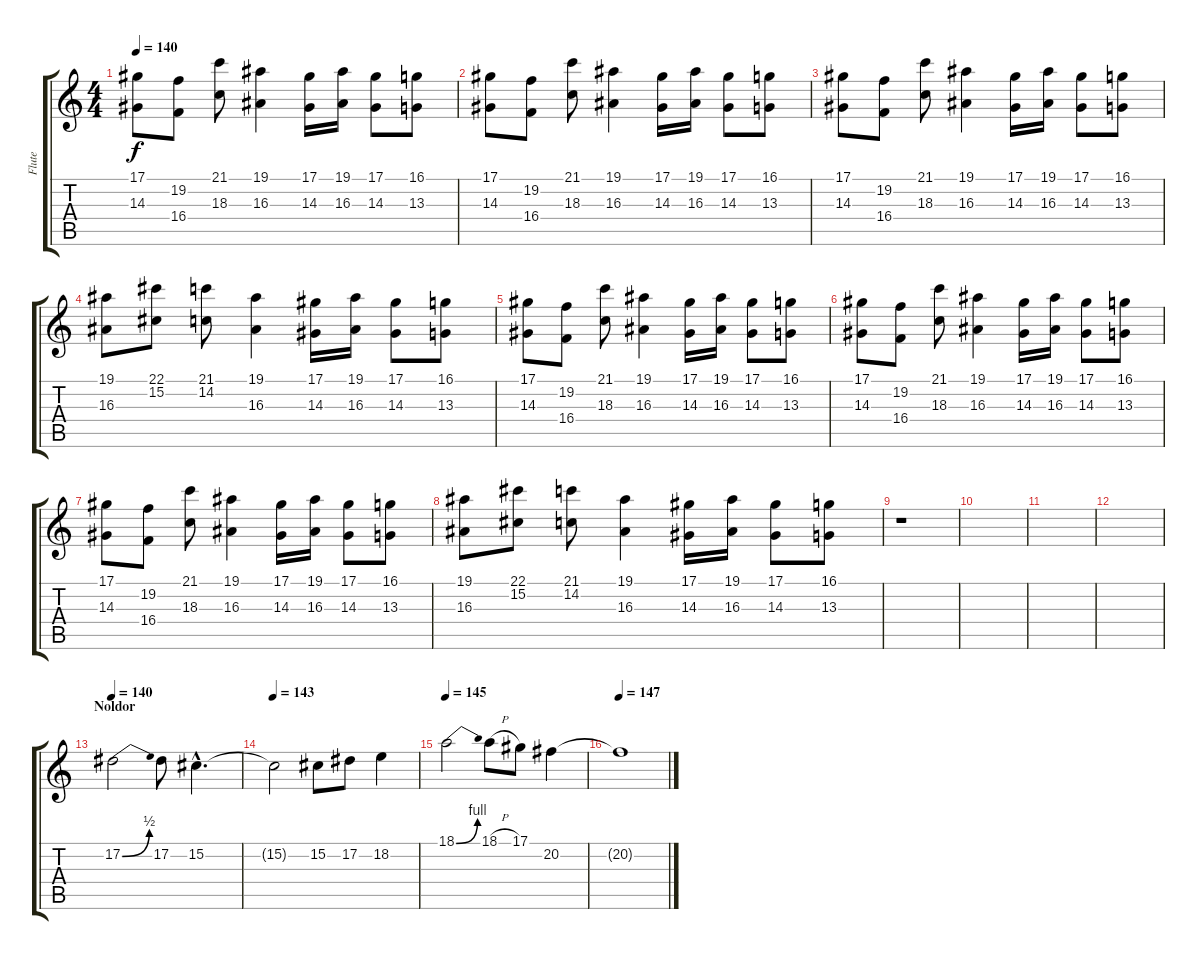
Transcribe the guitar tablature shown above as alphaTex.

\track ("Flute" "Flute") {instrument flute}
\staff {score tabs}
\tuning (Eb4 Bb3 Gb3 Db3 Ab2 Eb2) {hide}
\ts (4 4)
\tempo 140
\clef g2
\ks c
(17.1 14.3).8{dy f} (19.2 16.4).8 (21.1 18.3).8 (19.1 16.3).4 (17.1 14.3).16 (19.1 16.3).16 (17.1 14.3).8 (16.1 13.3).8 |
(17.1 14.3).8 (19.2 16.4).8 (21.1 18.3).8 (19.1 16.3).4 (17.1 14.3).16 (19.1 16.3).16 (17.1 14.3).8 (16.1 13.3).8 |
(17.1 14.3).8 (19.2 16.4).8 (21.1 18.3).8 (19.1 16.3).4 (17.1 14.3).16 (19.1 16.3).16 (17.1 14.3).8 (16.1 13.3).8 |
(19.1 16.3).8 (22.1 15.2).8 (21.1 14.2).8 (19.1 16.3).4 (17.1 14.3).16 (19.1 16.3).16 (17.1 14.3).8 (16.1 13.3).8 |
(17.1 14.3).8 (19.2 16.4).8 (21.1 18.3).8 (19.1 16.3).4 (17.1 14.3).16 (19.1 16.3).16 (17.1 14.3).8 (16.1 13.3).8 |
(17.1 14.3).8 (19.2 16.4).8 (21.1 18.3).8 (19.1 16.3).4 (17.1 14.3).16 (19.1 16.3).16 (17.1 14.3).8 (16.1 13.3).8 |
(17.1 14.3).8 (19.2 16.4).8 (21.1 18.3).8 (19.1 16.3).4 (17.1 14.3).16 (19.1 16.3).16 (17.1 14.3).8 (16.1 13.3).8 |
(19.1 16.3).8 (22.1 15.2).8 (21.1 14.2).8 (19.1 16.3).4 (17.1 14.3).16 (19.1 16.3).16 (17.1 14.3).8 (16.1 13.3).8 |
r.1 |
|
|
|
\section ("" "Noldor")
\tempo 140
17.2{be (bend 0 0 60 2)}.2{volume 10 balance 11 instrument distortionguitar} 17.2.8 15.2{hac}.4{d} |
\tempo 143
15.2{t}.2 15.2.8 17.2.8 18.2.4 |
\tempo 145
18.1{be (bend 0 0 60 4)}.2 18.1{h}.8 17.1.8 20.2.4 |
\tempo 147
20.2{t}.1
